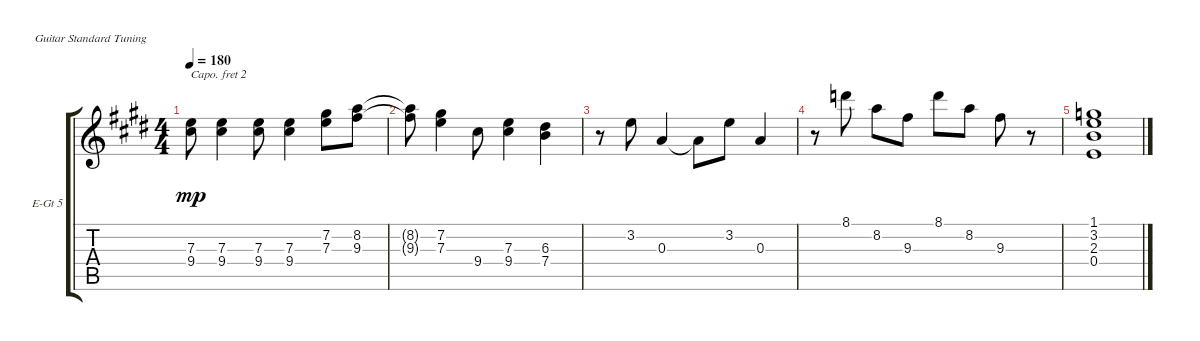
\defaultSystemsLayout 4
\bracketExtendMode groupsimilarinstruments
\firstSystemTrackNameOrientation horizontal
\otherSystemsTrackNameOrientation horizontal
\track ("Electric Guitar 5" "E-Gt 5") {instrument electricguitarclean}
\staff {score tabs}
\capo 2
\tuning (E4 B3 G3 D3 A2 E2)
\ts (4 4)
\tempo 180
\clef g2
\ks c#minor
(9.4 7.3).8{dy mp} (7.3 9.4).4 (9.4 7.3).8 (7.3 9.4).4 (7.3 7.2).8 (8.2 9.3).8 |
(8.2{t} 9.3{t}).8 (7.3 7.2).4 9.4.8 (9.4 7.3).4 (7.4 6.3).4 |
r.8 3.2.8 0.3.4 0.3{t}.8 3.2.8 0.3.4 |
r.8 8.1.8 8.2.8 9.3.8 8.1.8 8.2.8 9.3.8 r.8 |
(3.2 2.3 1.1 0.4).1
